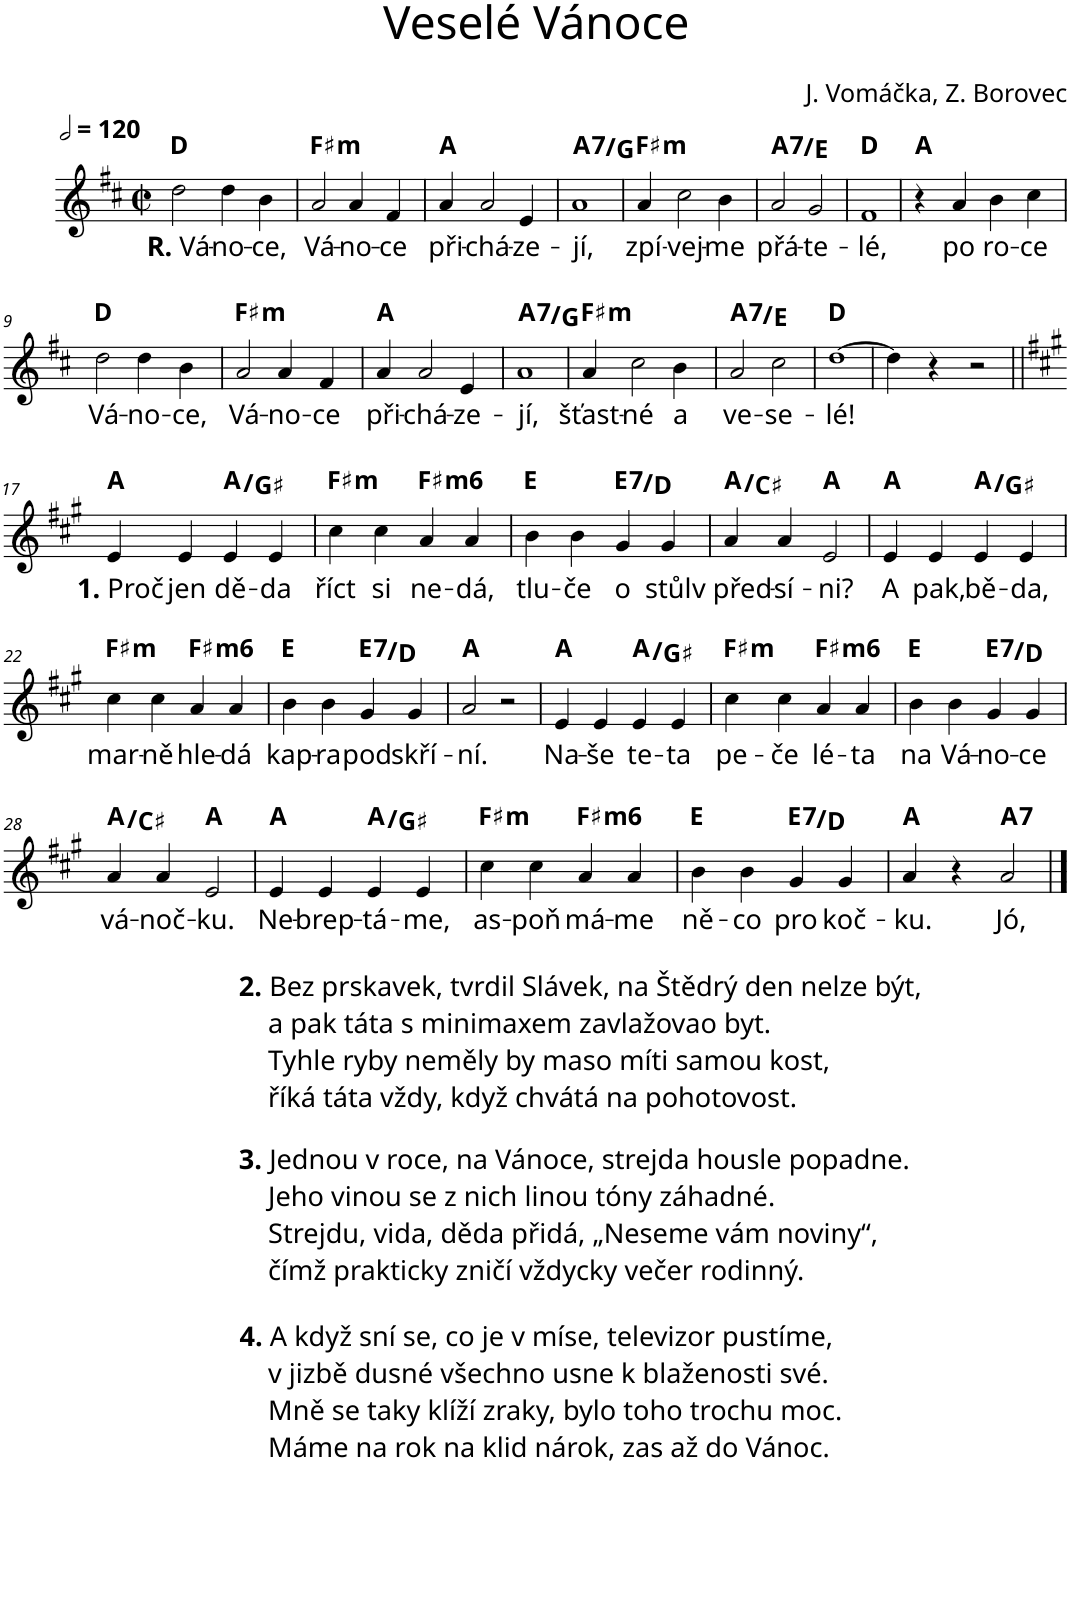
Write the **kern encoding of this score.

**kern	**text	**harte
*part1	*part1	*part1
*staff1	*staff1	*
*I"Piano	*	*
*I'Pno.	*	*
*clefG2	*	*
*k[f#c#]	*	*
*M2/2	*	*
*met(c|)	*	*
*MM240	*	*
=1	=1	=1
!	!LO:LY:b	!
2dd\	R. Vá	D:maj
!	!LO:LY:b	!
4dd\	-no-	.
!	!LO:LY:b	!
4b\	-ce,	.
=2	=2	=2
!	!LO:LY:b	!LO:H:kt=m
2a/	Vá-	F#:min
!	!LO:LY:b	!
4a/	-no-	.
!	!LO:LY:b	!
4f#/	-ce	.
=3	=3	=3
!	!LO:LY:b	!
4a/	při-	A:maj
!	!LO:LY:b	!
2a/	-chá-	.
!	!LO:LY:b	!
4e/	-ze-	.
=4	=4	=4
!	!LO:LY:b	!LO:H:kt=7
1a	-jí,	A:7/b7
=5	=5	=5
!	!LO:LY:b	!LO:H:kt=m
4a/	zpí-	F#:min
!	!LO:LY:b	!
2cc#\	-vej-	.
!	!LO:LY:b	!
4b\	-me	.
=6	=6	=6
!	!LO:LY:b	!LO:H:kt=7
2a/	přá-	A:7/5
!	!LO:LY:b	!
2g/	-te-	.
=7	=7	=7
!	!LO:LY:b	!
1f#	-lé,	D:maj
=8	=8	=8
4r	.	A:maj
!	!LO:LY:b	!
4a/	po	.
!	!LO:LY:b	!
4b\	ro-	.
!	!LO:LY:b	!
4cc#\	-ce	.
!!LO:LB:g=z
=9	=9	=9
!	!LO:LY:b	!
2dd\	Vá-	D:maj
!	!LO:LY:b	!
4dd\	-no-	.
!	!LO:LY:b	!
4b\	-ce,	.
=10	=10	=10
!	!LO:LY:b	!LO:H:kt=m
2a/	Vá-	F#:min
!	!LO:LY:b	!
4a/	-no-	.
!	!LO:LY:b	!
4f#/	-ce	.
=11	=11	=11
!	!LO:LY:b	!
4a/	při-	A:maj
!	!LO:LY:b	!
2a/	-chá-	.
!	!LO:LY:b	!
4e/	-ze-	.
=12	=12	=12
!	!LO:LY:b	!LO:H:kt=7
1a	-jí,	A:7/b7
=13	=13	=13
!	!LO:LY:b	!LO:H:kt=m
4a/	šťast-	F#:min
!	!LO:LY:b	!
2cc#\	-né	.
!	!LO:LY:b	!
4b\	a	.
=14	=14	=14
!	!LO:LY:b	!LO:H:kt=7
2a/	ve-	A:7/5
!	!LO:LY:b	!
2cc#\	-se-	.
=15	=15	=15
!	!LO:LY:b	!
[1dd	-lé!	D:maj
=16	=16	=16
4dd\]	.	.
4r	.	.
2r	.	.
!!LO:LB:g=z
=17||	=17||	=17||
*k[f#c#g#]	*	*
!	!LO:LY:b	!
4e/	1. Proč	A:maj
!	!LO:LY:b	!
4e/	jen	.
!	!LO:LY:b	!
4e/	dě-	A:maj/7
!	!LO:LY:b	!
4e/	-da	.
=18	=18	=18
!	!LO:LY:b	!LO:H:kt=m
4cc#\	říct	F#:min
!	!LO:LY:b	!
4cc#\	si	.
!	!LO:LY:b	!LO:H:kt=m6
4a/	ne-	F#:min6
!	!LO:LY:b	!
4a/	-dá,	.
=19	=19	=19
!	!LO:LY:b	!
4b\	tlu-	E:maj
!	!LO:LY:b	!
4b\	-če	.
!	!LO:LY:b	!LO:H:kt=7
4g#/	o	E:7/b7
!	!LO:LY:b	!
4g#/	stůl	.
=20	=20	=20
!	!LO:LY:b	!
4a/	v před-	A:maj/3
!	!LO:LY:b	!
4a/	-sí-	.
!	!LO:LY:b	!
2e/	-ni?	A:maj
=21	=21	=21
!	!LO:LY:b	!
4e/	A	A:maj
!	!LO:LY:b	!
4e/	pak,	.
!	!LO:LY:b	!
4e/	bě-	A:maj/7
!	!LO:LY:b	!
4e/	-da,	.
!!LO:LB:g=z
=22	=22	=22
!	!LO:LY:b	!LO:H:kt=m
4cc#\	mar-	F#:min
!	!LO:LY:b	!
4cc#\	-ně	.
!	!LO:LY:b	!LO:H:kt=m6
4a/	hle-	F#:min6
!	!LO:LY:b	!
4a/	-dá	.
=23	=23	=23
!	!LO:LY:b	!
4b\	kap-	E:maj
!	!LO:LY:b	!
4b\	-ra	.
!	!LO:LY:b	!LO:H:kt=7
4g#/	pod	E:7/b7
!	!LO:LY:b	!
4g#/	skří-	.
=24	=24	=24
!	!LO:LY:b	!
2a/	-ní.	A:maj
2r	.	.
=25	=25	=25
!	!LO:LY:b	!
4e/	Na-	A:maj
!	!LO:LY:b	!
4e/	-še	.
!	!LO:LY:b	!
4e/	te-	A:maj/7
!	!LO:LY:b	!
4e/	-ta	.
=26	=26	=26
!	!LO:LY:b	!LO:H:kt=m
4cc#\	pe-	F#:min
!	!LO:LY:b	!LO:H:kt=N.C.
4cc#\	-če	N
!	!LO:LY:b	!LO:H:kt=m6
4a/	lé-	F#:min6
!	!LO:LY:b	!
4a/	-ta	.
=27	=27	=27
!	!LO:LY:b	!
4b\	na	E:maj
!	!LO:LY:b	!
4b\	Vá-	.
!	!LO:LY:b	!LO:H:kt=7
4g#/	-no-	E:7/b7
!	!LO:LY:b	!
4g#/	-ce	.
!!LO:LB:g=z
=28	=28	=28
!	!LO:LY:b	!
4a/	vá-	A:maj/3
!	!LO:LY:b	!
4a/	-noč-	.
!	!LO:LY:b	!
2e/	-ku.	A:maj
=29	=29	=29
!	!LO:LY:b	!
4e/	Ne-	A:maj
!	!LO:LY:b	!
4e/	-brep-	.
!	!LO:LY:b	!
4e/	-tá-	A:maj/7
!	!LO:LY:b	!
4e/	-me,	.
=30	=30	=30
!	!LO:LY:b	!LO:H:kt=m
4cc#\	as-	F#:min
!	!LO:LY:b	!
4cc#\	-poň	.
!	!LO:LY:b	!LO:H:kt=m6
4a/	má-	F#:min6
!	!LO:LY:b	!
4a/	-me	.
=31	=31	=31
!	!LO:LY:b	!
4b\	ně-	E:maj
!	!LO:LY:b	!
4b\	-co	.
!	!LO:LY:b	!LO:H:kt=7
4g#/	pro	E:7/b7
!	!LO:LY:b	!
4g#/	koč-	.
=32	=32	=32
!	!LO:LY:b	!
4a/	-ku.	A:maj
4r	.	.
!	!LO:LY:b	!LO:H:kt=7
2a/	Jó,	A:7
==	==	==
*-	*-	*-
